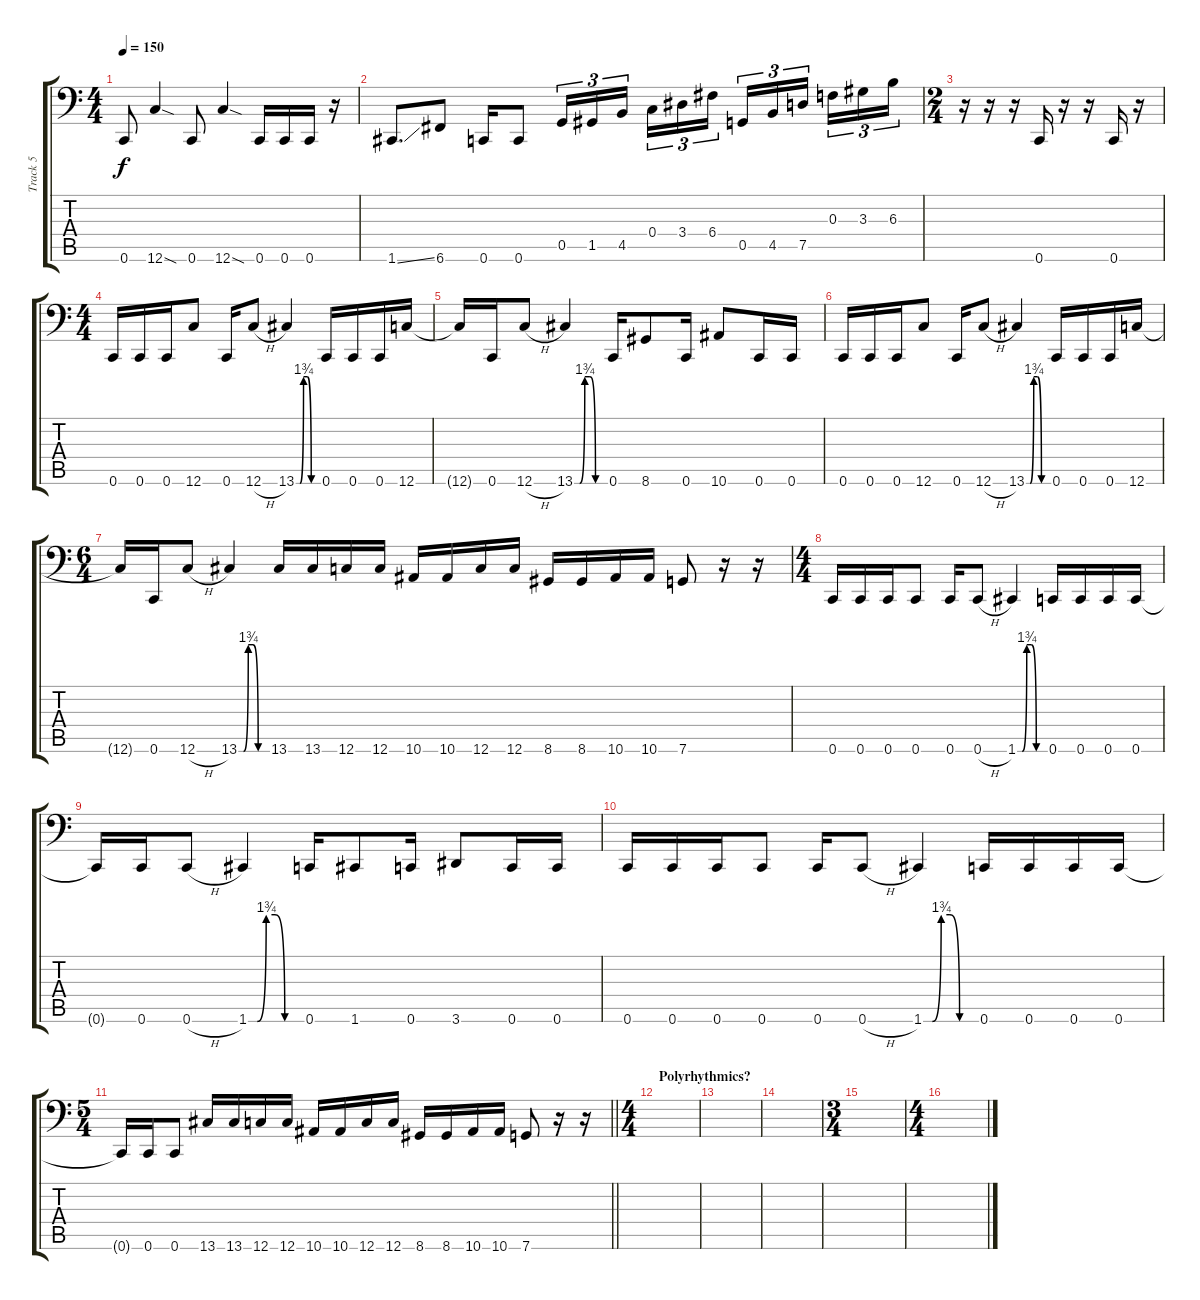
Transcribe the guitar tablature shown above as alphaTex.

\track ("Track 5" "Track 5") {instrument electricbasspick}
\staff {score tabs}
\tuning (D3 A2 F2 C2 G1 C1) {hide}
\ts (4 4)
\tempo 150
\clef f4
\ks c
0.6.8{dy f} 12.6{sod}.4 0.6.8 12.6{sod}.4 0.6.16 0.6.16 0.6.16 r.16 |
1.6{ss}.8{d} 6.6.8 0.6.16 0.6.8 0.5.16{tu (3 2)} 1.5.16{tu (3 2)} 4.5.16{tu (3 2) beam splitsecondary} 0.4.16{tu (3 2)} 3.4.16{tu (3 2)} 6.4.16{tu (3 2)} 0.5.16{tu (3 2)} 4.5.16{tu (3 2)} 7.5.16{tu (3 2) beam splitsecondary} 0.3.16{tu (3 2)} 3.3.16{tu (3 2)} 6.3.16{tu (3 2)} |
\ts (2 4)
r.16 r.16 r.16 0.6.16 r.16 r.16 0.6.16 r.16 |
\ts (4 4)
0.6.16 0.6.16 0.6.16 12.6.8 0.6.16 12.6{h}.8 13.6{be (custom 0 0 10 0 20 7 30 7 41 0 60 0)}.4 0.6.16 0.6.16 0.6.16 12.6.16 |
12.6{t}.16 0.6.16 12.6{h}.8 13.6{be (custom 0 0 10 0 20 7 30 7 41 0 60 0)}.4 0.6.16 8.6.8 0.6.16 10.6.8 0.6.16 0.6.16 |
0.6.16 0.6.16 0.6.16 12.6.8 0.6.16 12.6{h}.8 13.6{be (custom 0 0 10 0 20 7 30 7 41 0 60 0)}.4 0.6.16 0.6.16 0.6.16 12.6.16 |
\ts (6 4)
12.6{t}.16 0.6.16 12.6{h}.8 13.6{be (custom 0 0 10 0 20 7 30 7 41 0 60 0)}.4 13.6.16 13.6.16 12.6.16 12.6.16 10.6.16 10.6.16 12.6.16 12.6.16 8.6.16 8.6.16 10.6.16 10.6.16 7.6.8 r.16 r.16 |
\ts (4 4)
0.6.16 0.6.16 0.6.16 0.6.8 0.6.16 0.6{h}.8 1.6{be (custom 0 0 10 0 20 7 30 7 41 0 60 0)}.4 0.6.16 0.6.16 0.6.16 0.6.16 |
0.6{t}.16 0.6.16 0.6{h}.8 1.6{be (custom 0 0 10 0 20 7 30 7 41 0 60 0)}.4 0.6.16 1.6.8 0.6.16 3.6.8 0.6.16 0.6.16 |
0.6.16 0.6.16 0.6.16 0.6.8 0.6.16 0.6{h}.8 1.6{be (custom 0 0 10 0 20 7 30 7 41 0 60 0)}.4 0.6.16 0.6.16 0.6.16 0.6.16 |
\ts (5 4)
\barLineRight lightlight
0.6{t}.16 0.6.16 0.6.8 13.6.16 13.6.16 12.6.16 12.6.16 10.6.16 10.6.16 12.6.16 12.6.16 8.6.16 8.6.16 10.6.16 10.6.16 7.6.8 r.16 r.16 |
\ts (4 4)
\section ("" "Polyrhythmics?")
|
|
|
\ts (3 4)
|
\ts (4 4)
